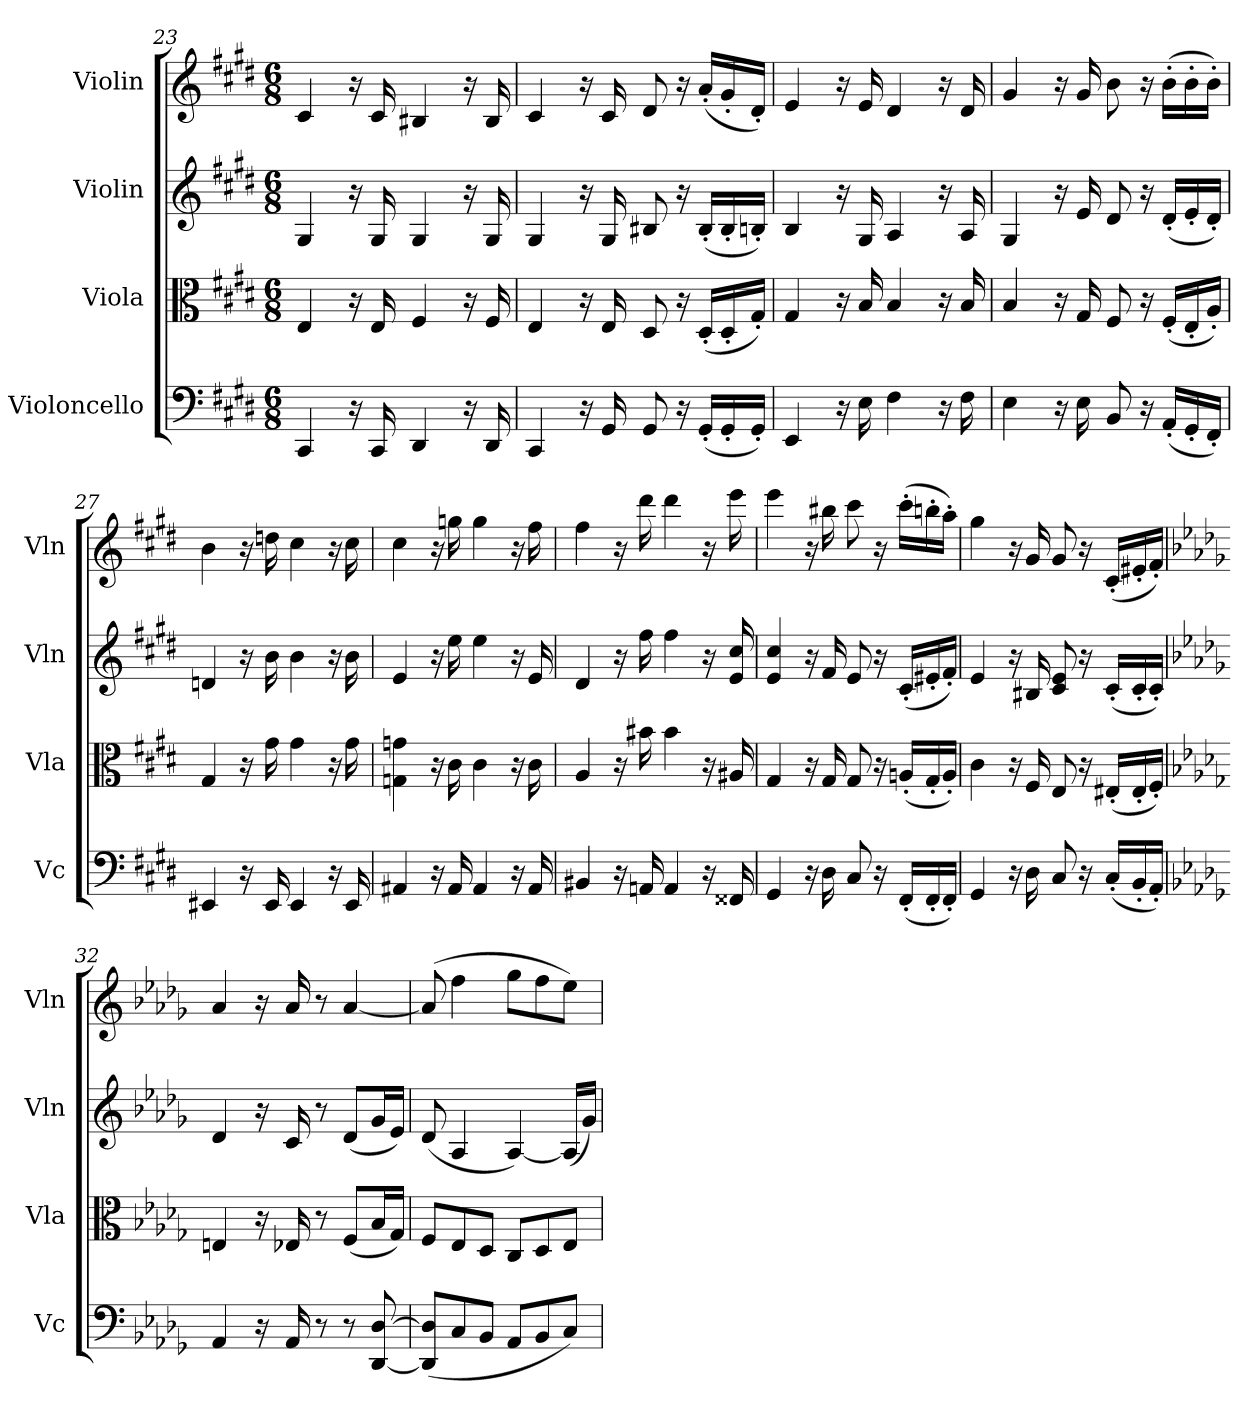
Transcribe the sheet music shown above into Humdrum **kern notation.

**kern	**kern	**kern	**kern
*part4	*part3	*part2	*part1
*staff4	*staff3	*staff2	*staff1
*I"Violoncello	*I"Viola	*I"Violin	*I"Violin
*I'Vc	*I'Vla	*I'Vln	*I'Vln
*clefF4	*clefC3	*clefG2	*clefG2
*k[f#c#g#d#]	*k[f#c#g#d#]	*k[f#c#g#d#]	*k[f#c#g#d#]
*M6/8	*M6/8	*M6/8	*M6/8
*MM30	*MM30	*MM30	*MM30
=23	=23	=23	=23
4CC#/	4E/	4G#/	4c#/
16r	16r	16r	16r
16CC#/	16E/	16G#/	16c#/
4DD#/	4F#/	4G#/	4B#X/
16r	16r	16r	16r
16DD#/	16F#/	16G#/	16B#/
=24	=24	=24	=24
4CC#/	4E/	4G#/	4c#/
16r	16r	16r	16r
16GG#/	16E/	16G#/	16c#/
8GG#/	8D#/	8B#X/	8d#/
16r	16r	16r	16r
(16GG#'/LL	(16D#'/LL	(16B#'/LL	(16a'/LL
16GG#'/	16D#'/	16B#'/	16g#'/
16GG#'/JJ)	16G#'/JJ)	16Bn'/JJ)	16d#'/JJ)
=25	=25	=25	=25
4EE/	4G#/	4B/	4e/
16r	16r	16r	16r
16E\	16B/	16G#/	16e/
4F#\	4B/	4A/	4d#/
16r	16r	16r	16r
16F#\	16B/	16A/	16d#/
=26	=26	=26	=26
4E\	4B/	4G#/	4g#/
16r	16r	16r	16r
16E\	16G#/	16e/	16g#/
8BB/	8F#/	8d#/	8b\
16r	16r	16r	16r
(16AA'/LL	(16F#'/LL	(16d#'/LL	(16b'\LL
16GG#'/	16E'/	16e'/	16b'\
16FF#'/JJ)	16A'/JJ)	16d#'/JJ)	16b'\JJ)
=27	=27	=27	=27
4EE#X/	4G#/	4dn/	4b\
16r	16r	16r	16r
16EE#/	16g#\	16b\	16ddn\
4EE#/	4g#\	4b\	4cc#\
16r	16r	16r	16r
16EE#/	16g#\	16b\	16cc#\
=28	=28	=28	=28
4AA#X/	4Gn\ 4gn\	4e/	4cc#\
16r	16r	16r	16r
16AA#/	16c#\	16ee\	16ggn\
4AA#/	4c#\	4ee\	4gg\
16r	16r	16r	16r
16AA#/	16c#\	16e/	16ff#\
=29	=29	=29	=29
4BB#X/	4A/	4d#/	4ff#\
16r	16r	16r	16r
16AAn/	16b#X\	16ff#\	16ddd#\
4AA/	4b#\	4ff#\	4ddd#\
16r	16r	16r	16r
16FF##X/	16A#X/	16e/ 16cc#/	16eee\
=30	=30	=30	=30
4GG#/	4G#/	4e/ 4cc#/	4eee\
16r	16r	16r	16r
16D#\	16G#/	16f#/	16bb#X\
8C#/	8G#/	8e/	8ccc#\
16r	16r	16r	16r
(16FF#'/LL	(16An'/LL	(16c#'/LL	(16ccc#'\LL
16FF#'/	16G#'/	16e#X'/	16bbn'\
16FF#'/JJ)	16A'/JJ)	16f#'/JJ)	16aa'\JJ)
=31	=31	=31	=31
4GG#/	4c#\	4e/	4gg#\
16r	16r	16r	16r
16D#\	16F#/	16B#X/	16g#/
8C#/	8E/	8c#/ 8e/	8g#/
16r	16r	16r	16r
(16C#'/LL	(16E#X'/LL	(16c#'/LL	(16c#'/LL
16BB'/	16E#'/	16c#'/	16e#X'/
16AA'/JJ)	16F#'/JJ)	16c#'/JJ)	16f#'/JJ)
=32	=32	=32	=32
*k[b-e-a-d-g-]	*k[b-e-a-d-g-]	*k[b-e-a-d-g-]	*k[b-e-a-d-g-]
*	*	*	*MM40
4AA-/	4En/	4d-/	4a-/
16r	16r	16r	16r
16AA-/	16E-X/	16c/	16a-/
8r	8r	8r	8r
8r	(8F/L	(8d-/L	[4a-/
[8DD-/ [8D-/	16B-/L	16g-/L	.
.	16G-/JJ)	16e-/JJ)	.
=33	=33	=33	=33
(8DD-]/ 8D-]/L	8F/L	(8d-/	(8a-/]
8C/	8E-/	4A-/	4ff\
8BB-/J	8D-/J	.	.
8AA-/L	8C/L	[4A-/)	8gg-\L
8BB-/	8D-/	.	8ff\
8C/J)	8E-/J	(16A-/LL]	8ee-\J)
.	.	16g-/JJ)	.
=	=	=	=
*-	*-	*-	*-
